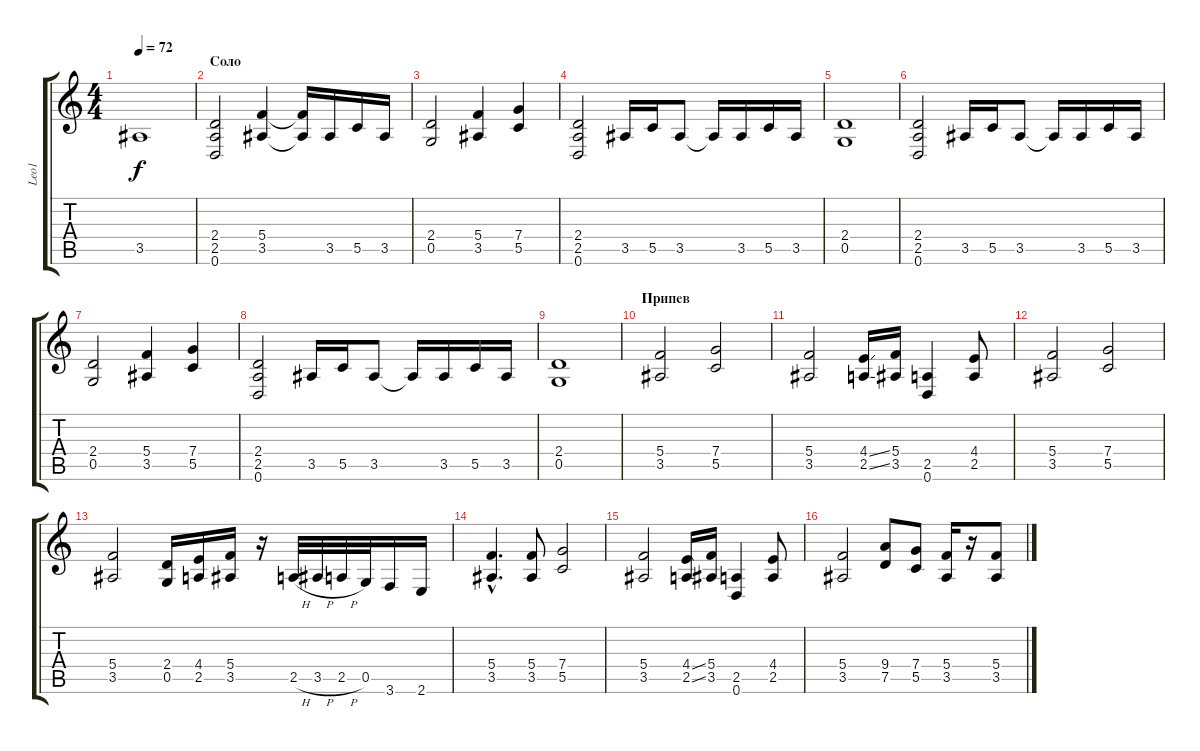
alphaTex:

\track ("Leo1" "Leo1") {instrument acousticguitarsteel}
\staff {score tabs}
\tuning (D4 A3 F3 C3 G2 D2) {hide}
\ts (4 4)
\tempo 72
\clef g2
\ks c
3.5.1{dy f} |
\section ("" "Соло")
(2.4 2.5 0.6).2{volume 10 instrument overdrivenguitar} (5.4 3.5).4 (5.4{t} 3.5{t}).16 3.5.16 5.5.16 3.5.16 |
(2.4 0.5).2 (5.4 3.5).4 (7.4 5.5).4 |
(2.4 2.5 0.6).2 3.5.16 5.5.16 3.5.8 3.5{t}.16 3.5.16 5.5.16 3.5.16 |
(2.4 0.5).1 |
(2.4 2.5 0.6).2 3.5.16 5.5.16 3.5.8 3.5{t}.16 3.5.16 5.5.16 3.5.16 |
(2.4 0.5).2 (5.4 3.5).4 (7.4 5.5).4 |
(2.4 2.5 0.6).2 3.5.16 5.5.16 3.5.8 3.5{t}.16 3.5.16 5.5.16 3.5.16 |
(2.4 0.5).1 |
\section ("" "Припев")
(5.4 3.5).2 (7.4 5.5).2 |
(5.4 3.5).2 (4.4{ss} 2.5{ss}).16 (5.4 3.5).16 (2.5 0.6).4 (4.4 2.5).8 |
(5.4 3.5).2 (7.4 5.5).2 |
(5.4 3.5).2 (2.4 0.5).16 (4.4 2.5).16 (5.4 3.5).16 r.16 2.5{h}.32 3.5{h}.32 2.5{h}.32 0.5.32 3.6.16 2.6.16 |
(5.4{hac} 3.5{hac}).4{d} (5.4 3.5).8 (7.4 5.5).2 |
(5.4 3.5).2 (4.4{ss} 2.5{ss}).16 (5.4 3.5).16 (2.5 0.6).4 (4.4 2.5).8 |
(5.4 3.5).2 (9.4 7.5).8 (7.4 5.5).8 (5.4 3.5).16 r.16 (5.4 3.5).8
